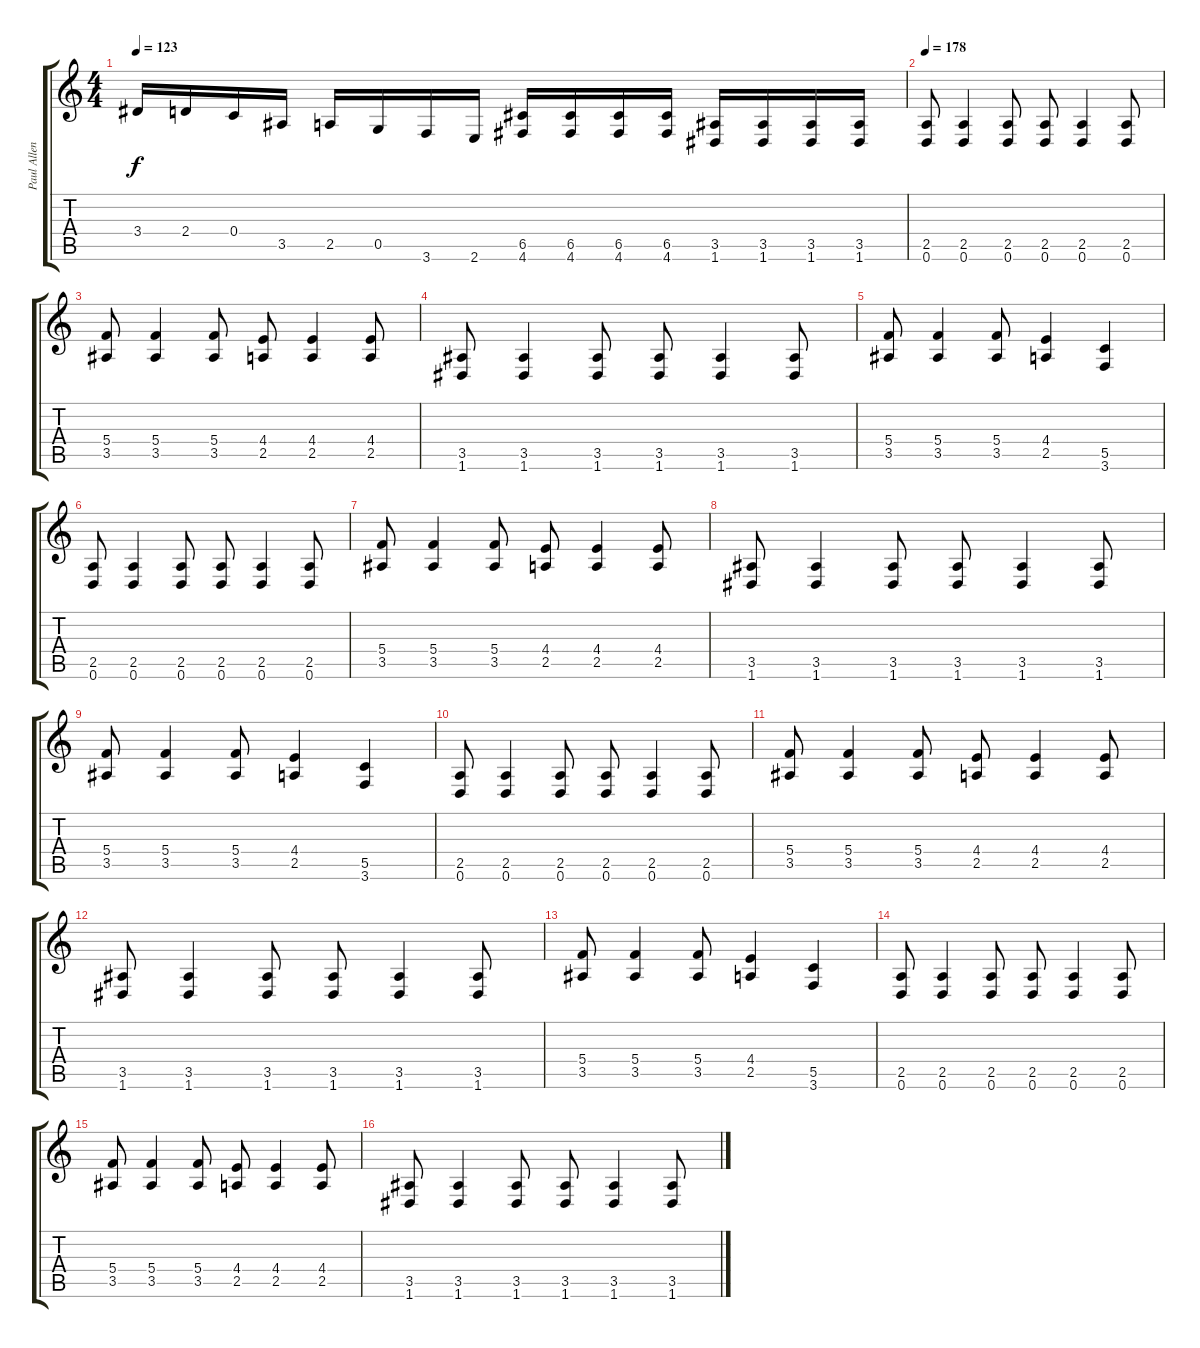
\track ("Paul Allender (Guitar)" "Paul Allen") {instrument overdrivenguitar}
\staff {score tabs}
\tuning (D4 A3 F3 C3 G2 D2) {hide}
\ts (4 4)
\tempo 123
\clef g2
\ks c
3.4.16{dy f} 2.4.16 0.4.16 3.5.16 2.5.16 0.5.16 3.6.16 2.6.16 (6.5 4.6).16 (6.5 4.6).16 (6.5 4.6).16 (6.5 4.6).16 (3.5 1.6).16 (3.5 1.6).16 (3.5 1.6).16 (3.5 1.6).16 |
\tempo 178
(2.5 0.6).8 (2.5 0.6).4 (2.5 0.6).8 (2.5 0.6).8 (2.5 0.6).4 (2.5 0.6).8 |
(5.4 3.5).8 (5.4 3.5).4 (5.4 3.5).8 (4.4 2.5).8 (4.4 2.5).4 (4.4 2.5).8 |
(3.5 1.6).8 (3.5 1.6).4 (3.5 1.6).8 (3.5 1.6).8 (3.5 1.6).4 (3.5 1.6).8 |
(5.4 3.5).8 (5.4 3.5).4 (5.4 3.5).8 (4.4 2.5).4 (5.5 3.6).4 |
(2.5 0.6).8 (2.5 0.6).4 (2.5 0.6).8 (2.5 0.6).8 (2.5 0.6).4 (2.5 0.6).8 |
(5.4 3.5).8 (5.4 3.5).4 (5.4 3.5).8 (4.4 2.5).8 (4.4 2.5).4 (4.4 2.5).8 |
(3.5 1.6).8 (3.5 1.6).4 (3.5 1.6).8 (3.5 1.6).8 (3.5 1.6).4 (3.5 1.6).8 |
(5.4 3.5).8 (5.4 3.5).4 (5.4 3.5).8 (4.4 2.5).4 (5.5 3.6).4 |
(2.5 0.6).8 (2.5 0.6).4 (2.5 0.6).8 (2.5 0.6).8 (2.5 0.6).4 (2.5 0.6).8 |
(5.4 3.5).8 (5.4 3.5).4 (5.4 3.5).8 (4.4 2.5).8 (4.4 2.5).4 (4.4 2.5).8 |
(3.5 1.6).8 (3.5 1.6).4 (3.5 1.6).8 (3.5 1.6).8 (3.5 1.6).4 (3.5 1.6).8 |
(5.4 3.5).8 (5.4 3.5).4 (5.4 3.5).8 (4.4 2.5).4 (5.5 3.6).4 |
(2.5 0.6).8 (2.5 0.6).4 (2.5 0.6).8 (2.5 0.6).8 (2.5 0.6).4 (2.5 0.6).8 |
(5.4 3.5).8 (5.4 3.5).4 (5.4 3.5).8 (4.4 2.5).8 (4.4 2.5).4 (4.4 2.5).8 |
(3.5 1.6).8 (3.5 1.6).4 (3.5 1.6).8 (3.5 1.6).8 (3.5 1.6).4 (3.5 1.6).8
